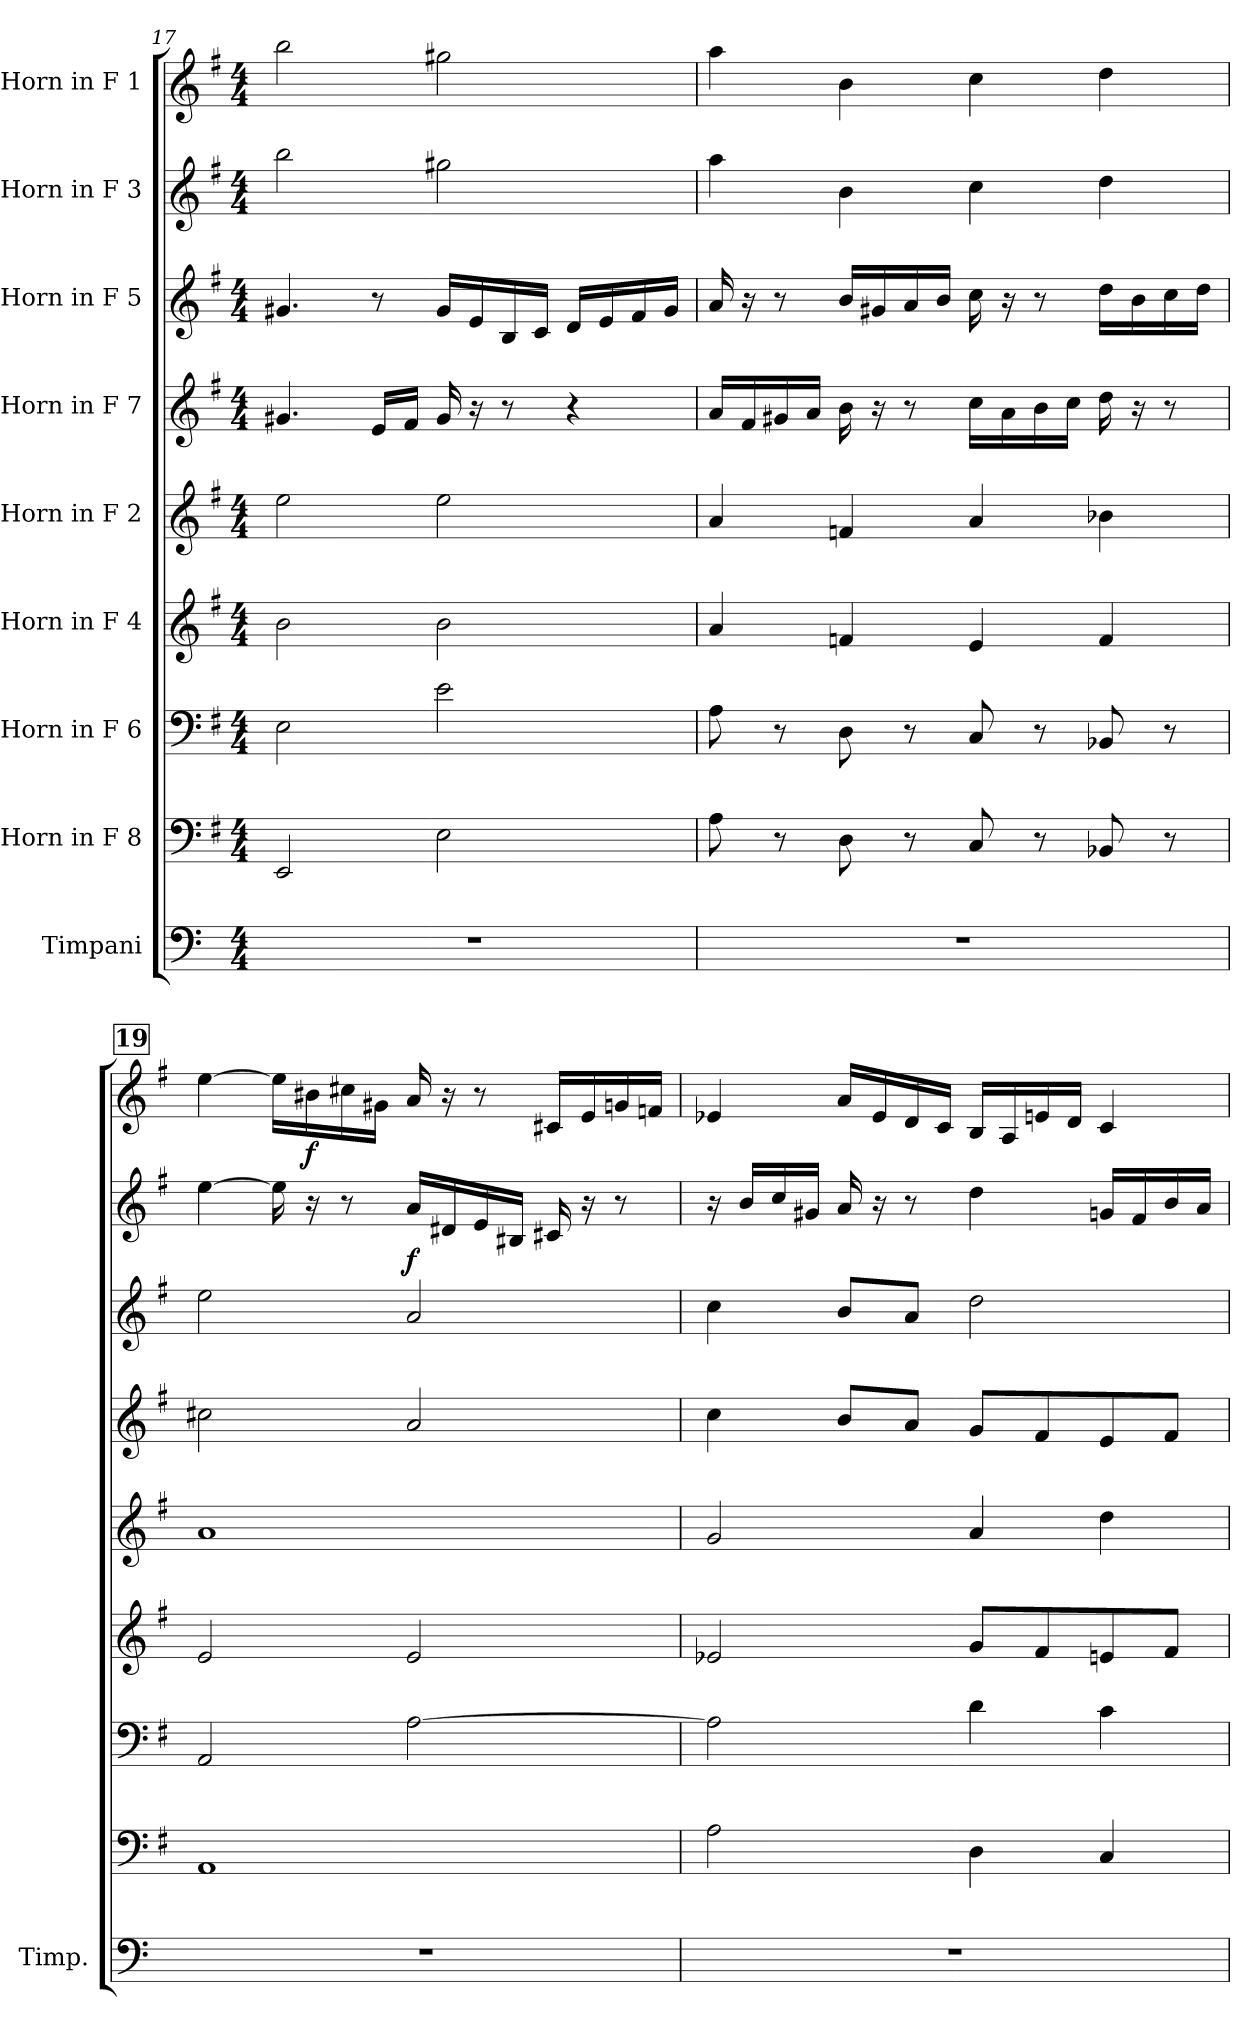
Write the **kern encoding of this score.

**kern	**kern	**kern	**kern	**kern	**kern	**kern	**kern	**dynam	**kern	**dynam
*part9	*part8	*part7	*part6	*part5	*part4	*part3	*part2	*part2	*part1	*part1
*staff9	*staff8	*staff7	*staff6	*staff5	*staff4	*staff3	*staff2	*staff2	*staff1	*staff1
*I"Timpani	*I"Horn in F 8	*I"Horn in F 6	*I"Horn in F 4	*I"Horn in F 2	*I"Horn in F 7	*I"Horn in F 5	*I"Horn in F 3	*	*I"Horn in F 1	*
*I'Timp.	*	*	*	*	*	*	*	*	*	*
*clefF4	*clefF4	*clefF4	*clefG2	*clefG2	*clefG2	*clefG2	*clefG2	*	*clefG2	*
*	*ITrd4c7	*ITrd4c7	*ITrd4c7	*ITrd4c7	*ITrd4c7	*ITrd4c7	*ITrd4c7	*	*ITrd4c7	*
*k[]	*k[]	*k[]	*k[]	*k[]	*k[]	*k[]	*k[]	*	*k[]	*
*M4/4	*M4/4	*M4/4	*M4/4	*M4/4	*M4/4	*M4/4	*M4/4	*	*M4/4	*
=17	=17	=17	=17	=17	=17	=17	=17	=17	=17	=17
1r	2AAA/	2AA\	2e\	2a\	4.c#X/	4.c#X/	2ee\	.	2ee\	.
.	.	.	.	.	16A/LL	8r	.	.	.	.
.	.	.	.	.	16B/JJ	.	.	.	.	.
.	2AA\	2A\	2e\	2a\	16c#/	16c#/LL	2cc#X\	.	2cc#X\	.
.	.	.	.	.	16r	16A/	.	.	.	.
.	.	.	.	.	8r	16E/	.	.	.	.
.	.	.	.	.	.	16F/JJ	.	.	.	.
.	.	.	.	.	4r	16G/LL	.	.	.	.
.	.	.	.	.	.	16A/	.	.	.	.
.	.	.	.	.	.	16B/	.	.	.	.
.	.	.	.	.	.	16c#/JJ	.	.	.	.
!!LO:PB:g=z
=18	=18	=18	=18	=18	=18	=18	=18	=18	=18	=18
1r	8D\	8D\	4d/	4d/	16d/LL	16d/	4dd\	.	4dd\	.
.	.	.	.	.	16B/	16r	.	.	.	.
.	8r	8r	.	.	16c#X/	8r	.	.	.	.
.	.	.	.	.	16d/JJ	.	.	.	.	.
.	8GG\	8GG\	4B-X/	4B-X/	16e\	16e/LL	4e\	.	4e\	.
.	.	.	.	.	16r	16c#X/	.	.	.	.
.	8r	8r	.	.	8r	16d/	.	.	.	.
.	.	.	.	.	.	16e/JJ	.	.	.	.
.	8FF/	8FF/	4A/	4d/	16f\LL	16f\	4f\	.	4f\	.
.	.	.	.	.	16d\	16r	.	.	.	.
.	8r	8r	.	.	16e\	8r	.	.	.	.
.	.	.	.	.	16f\JJ	.	.	.	.	.
.	8EE-X/	8EE-X/	4B-/	4e-X\	16g\	16g\LL	4g\	.	4g\	.
.	.	.	.	.	16r	16e\	.	.	.	.
.	8r	8r	.	.	8r	16f\	.	.	.	.
.	.	.	.	.	.	16g\JJ	.	.	.	.
!!LO:REH:place=s1:a:B:fs=14:t=19
=19	=19	=19	=19	=19	=19	=19	=19	=19	=19	=19
1r	1DD	2DD/	2A/	1d	2f#X\	2a\	[4a\	.	[4a\	.
.	.	.	.	.	.	.	16a\]	.	16a\LL]	.
!	!	!	!	!	!	!	!	!	!	!LO:DY:b
.	.	.	.	.	.	.	16r	.	16e#X\	f
.	.	.	.	.	.	.	8r	.	16f#X\	.
.	.	.	.	.	.	.	.	.	16c#X\JJ	.
!	!	!	!	!	!	!	!	!LO:DY:b	!	!
.	.	[2D\	2A/	.	2d/	2d/	16d/LL	f	16d/	.
.	.	.	.	.	.	.	16G#X/	.	16r	.
.	.	.	.	.	.	.	16A/	.	8r	.
.	.	.	.	.	.	.	16E#X/JJ	.	.	.
.	.	.	.	.	.	.	16F#X/	.	16F#X/LL	.
.	.	.	.	.	.	.	16r	.	16A/	.
.	.	.	.	.	.	.	8r	.	16cn/	.
.	.	.	.	.	.	.	.	.	16B-X/JJ	.
!!LO:PB:g=z
=20	=20	=20	=20	=20	=20	=20	=20	=20	=20	=20
1r	2D\	2D\]	2A-X/	2c/	4f\	4f\	16r	.	4A-X/	.
.	.	.	.	.	.	.	16e/LL	.	.	.
.	.	.	.	.	.	.	16f/	.	.	.
.	.	.	.	.	.	.	16c#X/JJ	.	.	.
.	.	.	.	.	8e/L	8e/L	16d/	.	16d/LL	.
.	.	.	.	.	.	.	16r	.	16A-/	.
.	.	.	.	.	8d/J	8d/J	8r	.	16G/	.
.	.	.	.	.	.	.	.	.	16F/JJ	.
.	4GG\	4G\	8c/L	4d/	8c/L	2g\	4g\	.	16E/LL	.
.	.	.	.	.	.	.	.	.	16D/	.
.	.	.	8B/	.	8B/	.	.	.	16An/	.
.	.	.	.	.	.	.	.	.	16G/JJ	.
.	4FF/	4F\	8An/	4g\	8A/	.	16cn/LL	.	4F/	.
.	.	.	.	.	.	.	16B/	.	.	.
.	.	.	8B/J	.	8B/J	.	16e/	.	.	.
.	.	.	.	.	.	.	16d/JJ	.	.	.
=	=	=	=	=	=	=	=	=	=	=
*-	*-	*-	*-	*-	*-	*-	*-	*-	*-	*-
